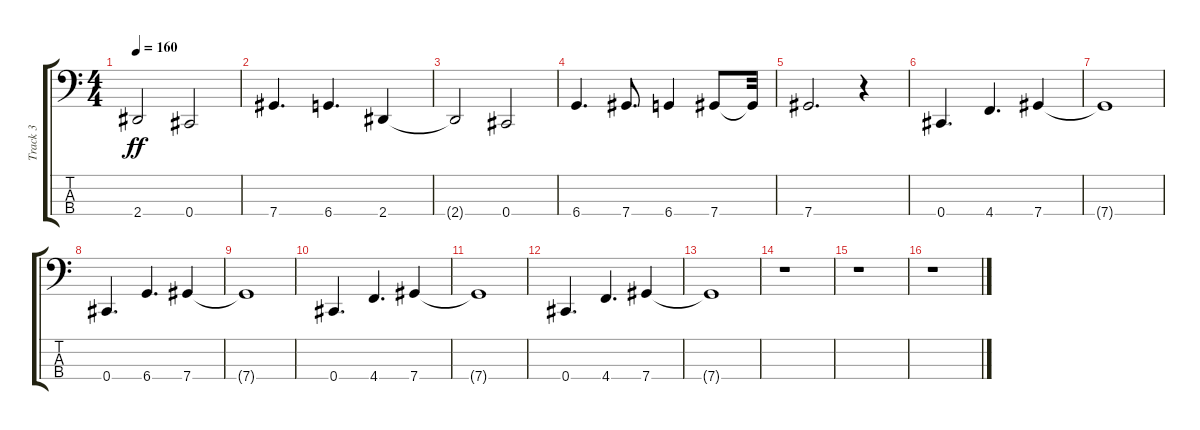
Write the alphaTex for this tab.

\track ("Track 3" "Track 3") {instrument electricbassfinger}
\staff {score tabs}
\tuning (Gb2 Db2 Ab1 Db1) {hide}
\ts (4 4)
\tempo 160
\clef f4
\ks c
2.4{t}.2{dy ff} 0.4.2 |
7.4.4{d} 6.4.4{d} 2.4.4 |
2.4{t}.2 0.4.2 |
6.4.4{d} 7.4.8{d} 6.4.4 7.4.8 7.4{t}.32 |
7.4.2{d} r.4 |
0.4.4{d} 4.4.4{d} 7.4.4 |
7.4{t}.1 |
0.4.4{d} 6.4.4{d} 7.4.4 |
7.4{t}.1 |
0.4.4{d} 4.4.4{d} 7.4.4 |
7.4{t}.1 |
0.4.4{d} 4.4.4{d} 7.4.4 |
7.4{t}.1 |
r.1 |
r.1 |
r.1
